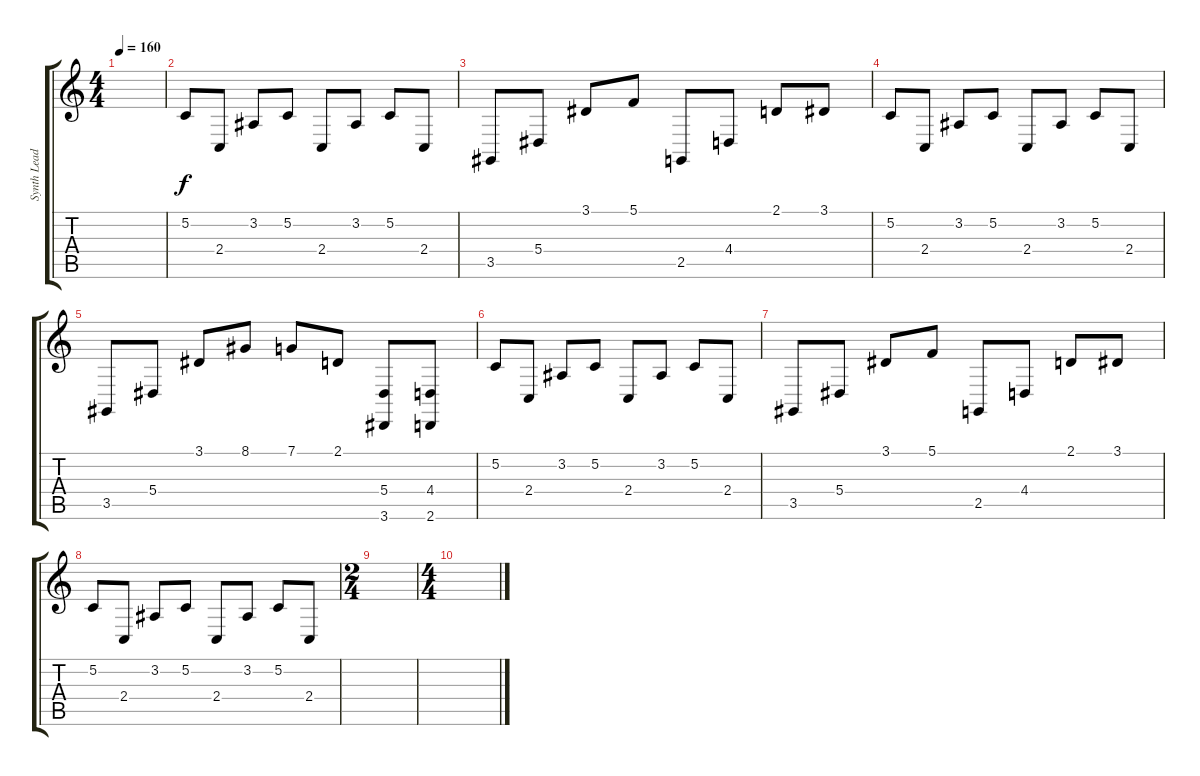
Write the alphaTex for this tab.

\track ("Synth Lead" "Synth Lead") {instrument lead2sawtooth}
\staff {score tabs}
\tuning (C4 G3 Eb3 Bb2 F2 C2) {hide}
\ts (4 4)
\tempo 160
\clef g2
\ks c
|
5.2.8 2.4.8 3.2.8 5.2.8 2.4.8 3.2.8 5.2.8 2.4.8 |
3.5.8 5.4.8 3.1.8 5.1.8 2.5.8 4.4.8 2.1.8 3.1.8 |
5.2.8 2.4.8 3.2.8 5.2.8 2.4.8 3.2.8 5.2.8 2.4.8 |
3.5.8 5.4.8 3.1.8 8.1.8 7.1.8 2.1.8 (5.4 3.6).8 (4.4 2.6).8 |
5.2.8 2.4.8 3.2.8 5.2.8 2.4.8 3.2.8 5.2.8 2.4.8 |
3.5.8 5.4.8 3.1.8 5.1.8 2.5.8 4.4.8 2.1.8 3.1.8 |
5.2.8 2.4.8 3.2.8 5.2.8 2.4.8 3.2.8 5.2.8 2.4.8 |
\ts (2 4)
|
\ts (4 4)
